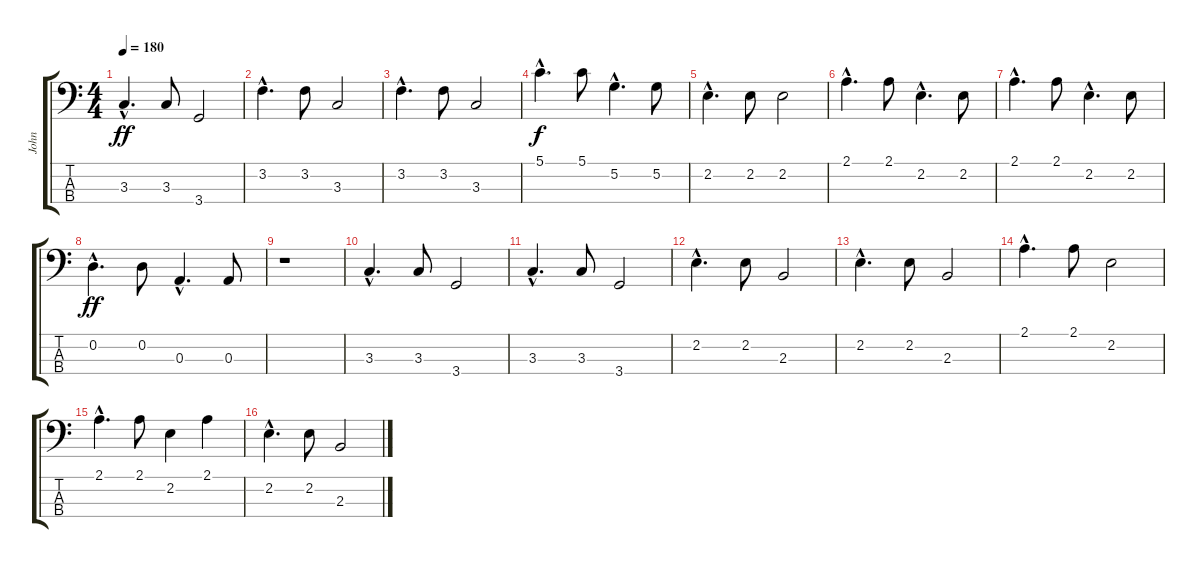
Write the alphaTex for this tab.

\track ("John" "John") {instrument acousticbass}
\staff {score tabs}
\tuning (G2 D2 A1 E1) {hide}
\ts (4 4)
\tempo 180
\clef f4
\ks c
3.3{hac}.4{d dy ff} 3.3.8 3.4.2 |
3.2{hac}.4{d} 3.2.8 3.3.2 |
3.2{hac}.4{d} 3.2.8 3.3.2 |
5.1{hac}.4{d dy f} 5.1.8 5.2{hac}.4{d} 5.2.8 |
2.2{hac}.4{d} 2.2.8 2.2.2 |
2.1{hac}.4{d} 2.1.8 2.2{hac}.4{d} 2.2.8 |
2.1{hac}.4{d} 2.1.8 2.2{hac}.4{d} 2.2.8 |
0.2{hac}.4{d dy ff} 0.2.8 0.3{hac}.4{d} 0.3.8 |
r.1 |
3.3{hac}.4{d} 3.3.8 3.4.2 |
3.3{hac}.4{d} 3.3.8 3.4.2 |
2.2{hac}.4{d} 2.2.8 2.3.2 |
2.2{hac}.4{d} 2.2.8 2.3.2 |
2.1{hac}.4{d} 2.1.8 2.2.2 |
2.1{hac}.4{d} 2.1.8 2.2.4 2.1.4 |
2.2{hac}.4{d} 2.2.8 2.3.2
